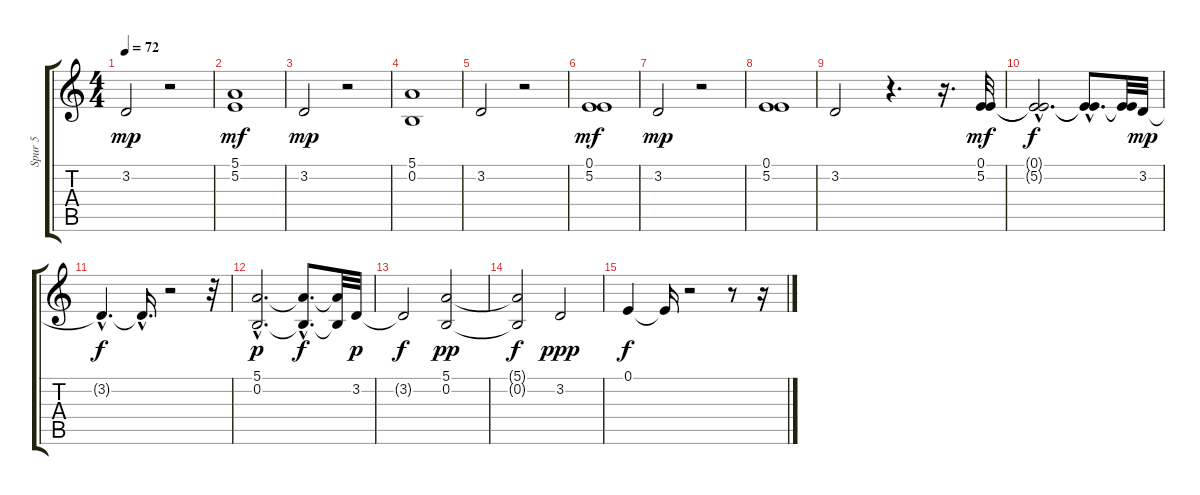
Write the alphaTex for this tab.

\track ("Spur 5" "Spur 5") {instrument stringensemble2}
\staff {score tabs}
\tuning (E4 B3 G3 D3 A2 E2) {hide}
\ts (4 4)
\tempo 72
\clef g2
\ks c
3.2.2{dy mp} r.2 |
(5.1 5.2).1{dy mf} |
3.2.2{dy mp} r.2 |
(5.1 0.2).1 |
3.2.2 r.2 |
(0.1 5.2).1{dy mf} |
3.2.2{dy mp} r.2 |
(0.1 5.2).1 |
3.2.2 r.4{d} r.16{d} (0.1 5.2).32{dy mf} |
(0.1{hac t} 5.2{hac t}).2{d dy f} (0.1{hac t} 5.2{hac t}).8{d} (0.1{t} 5.2{t}).32 3.2.32{dy mp} |
3.2{hac t}.4{d dy f} 3.2{hac t}.16{d} r.2 r.32 |
(5.1{hac} 0.2{hac}).2{d dy p} (5.1{hac t} 0.2{hac t}).8{d dy f} (5.1{t} 0.2{t}).32 3.2.32{dy p} |
3.2{t}.2{dy f} (5.1 0.2).2{dy pp} |
(5.1{t} 0.2{t}).2{dy f} 3.2.2{dy ppp} |
0.1.4{dy f} 0.1{t}.16 r.2 r.8 r.16
